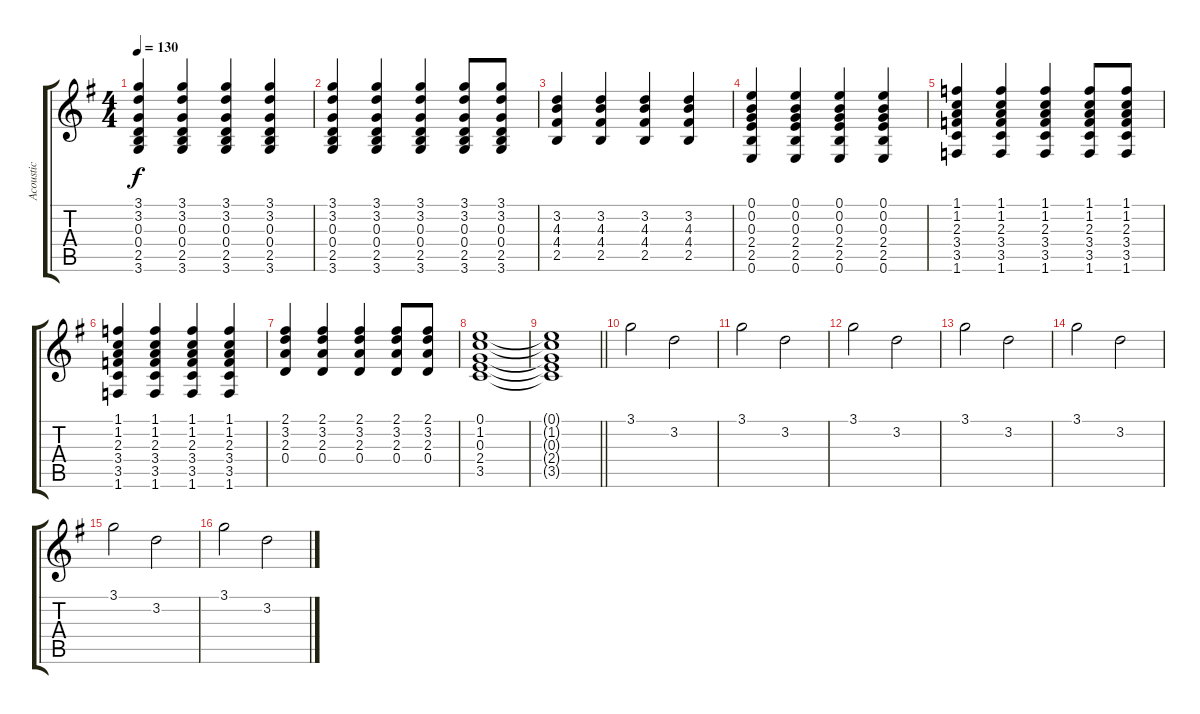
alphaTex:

\track ("Acoustic" "Acoustic") {instrument acousticguitarsteel}
\staff {score tabs}
\tuning (E4 B3 G3 D3 A2 E2) {hide}
\ts (4 4)
\tempo 130
\clef g2
\ks g
(3.1 3.2 0.3 0.4 2.5 3.6).4{dy f} (3.1 3.2 0.3 0.4 2.5 3.6).4 (3.1 3.2 0.3 0.4 2.5 3.6).4 (3.1 3.2 0.3 0.4 2.5 3.6).4 |
(3.1 3.2 0.3 0.4 2.5 3.6).4 (3.1 3.2 0.3 0.4 2.5 3.6).4 (3.1 3.2 0.3 0.4 2.5 3.6).4 (3.1 3.2 0.3 0.4 2.5 3.6).8 (3.1 3.2 0.3 0.4 2.5 3.6).8 |
(3.2 4.3 4.4 2.5).4 (3.2 4.3 4.4 2.5).4 (3.2 4.3 4.4 2.5).4 (3.2 4.3 4.4 2.5).4 |
(0.1 0.2 0.3 2.4 2.5 0.6).4 (0.1 0.2 0.3 2.4 2.5 0.6).4 (0.1 0.2 0.3 2.4 2.5 0.6).4 (0.1 0.2 0.3 2.4 2.5 0.6).4 |
(1.1 1.2 2.3 3.4 3.5 1.6).4 (1.1 1.2 2.3 3.4 3.5 1.6).4 (1.1 1.2 2.3 3.4 3.5 1.6).4 (1.1 1.2 2.3 3.4 3.5 1.6).8 (1.1 1.2 2.3 3.4 3.5 1.6).8 |
(1.1 1.2 2.3 3.4 3.5 1.6).4 (1.1 1.2 2.3 3.4 3.5 1.6).4 (1.1 1.2 2.3 3.4 3.5 1.6).4 (1.1 1.2 2.3 3.4 3.5 1.6).4 |
(2.1 3.2 2.3 0.4).4 (2.1 3.2 2.3 0.4).4 (2.1 3.2 2.3 0.4).4 (2.1 3.2 2.3 0.4).8 (2.1 3.2 2.3 0.4).8 |
(0.1 1.2 0.3 2.4 3.5).1 |
\barLineRight lightlight
(0.1{t} 1.2{t} 0.3{t} 2.4{t} 3.5{t}).1 |
3.1.2 3.2.2 |
3.1.2 3.2.2 |
3.1.2 3.2.2 |
3.1.2 3.2.2 |
3.1.2 3.2.2 |
3.1.2 3.2.2 |
3.1.2 3.2.2
